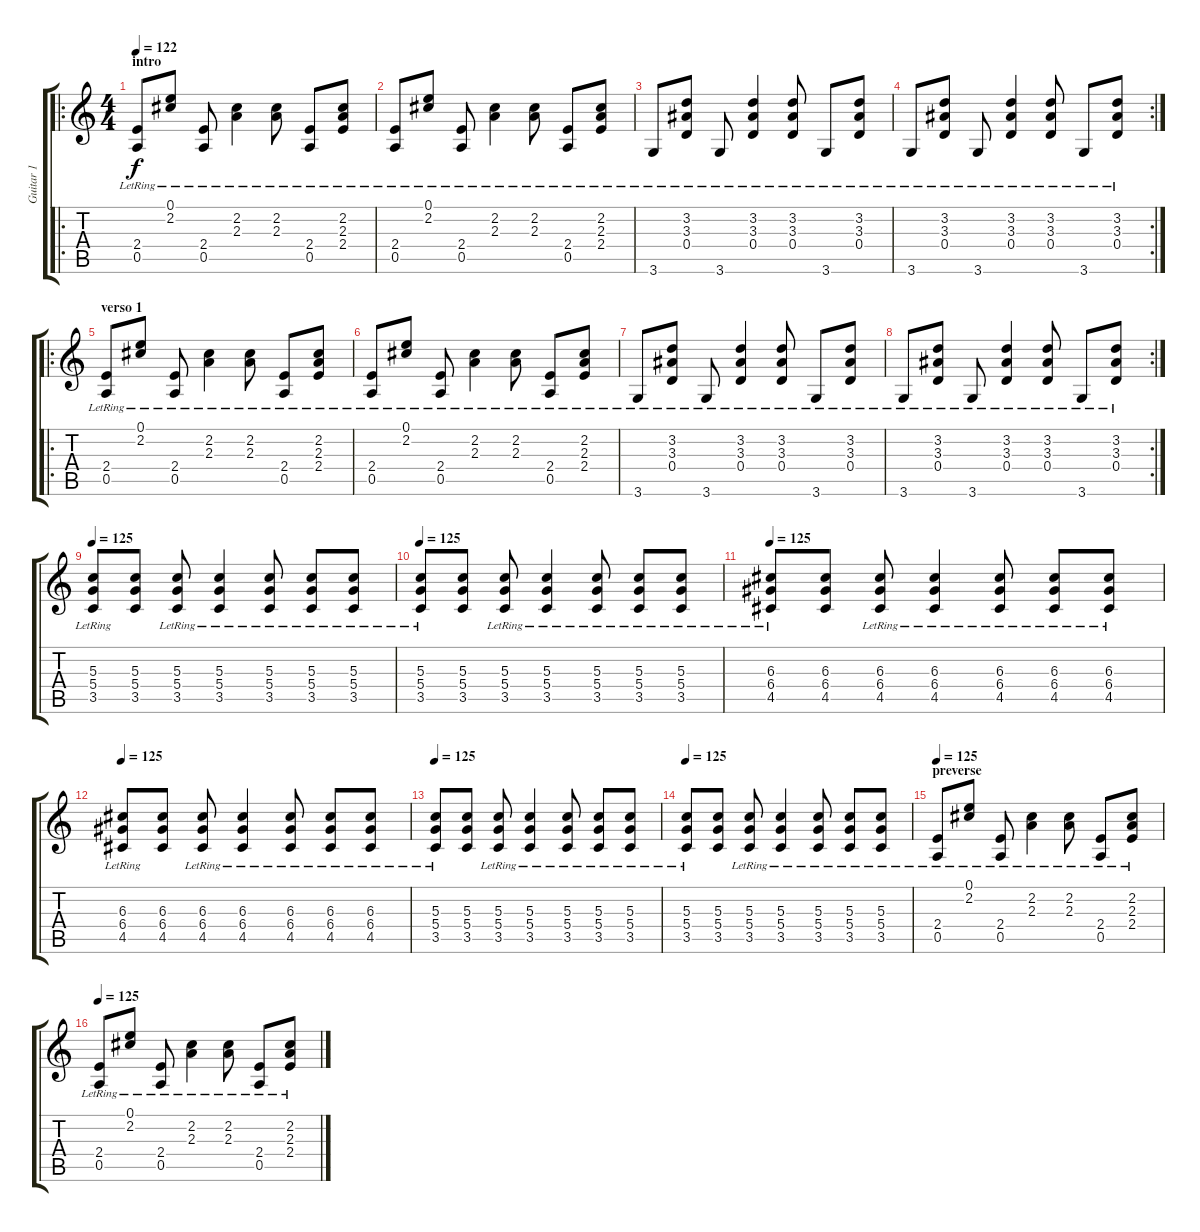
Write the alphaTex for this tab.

\track ("Guitar 1" "Guitar 1") {instrument overdrivenguitar}
\staff {score tabs}
\tuning (E4 B3 G3 D3 A2 E2) {hide}
\ro
\ts (4 4)
\section ("" "intro")
\tempo 122
\clef g2
\ks c
(2.4{lr} 0.5{lr}).8{dy f instrument overdrivenguitar} (0.1{lr} 2.2{lr}).8 (2.4{lr} 0.5{lr}).8 (2.2{lr} 2.3{lr}).4 (2.2{lr} 2.3{lr}).8 (2.4{lr} 0.5{lr}).8 (2.2{lr} 2.3{lr} 2.4{lr}).8 |
(2.4{lr} 0.5{lr}).8 (0.1{lr} 2.2{lr}).8 (2.4{lr} 0.5{lr}).8 (2.2{lr} 2.3{lr}).4 (2.2{lr} 2.3{lr}).8 (2.4{lr} 0.5{lr}).8 (2.2{lr} 2.3{lr} 2.4{lr}).8 |
3.6{lr}.8 (3.2{lr} 3.3{lr} 0.4{lr}).8 3.6{lr}.8 (3.2{lr} 3.3{lr} 0.4{lr}).4 (3.2{lr} 3.3{lr} 0.4{lr}).8 3.6{lr}.8 (3.2{lr} 3.3{lr} 0.4{lr}).8 |
\rc 2
3.6{lr}.8 (3.2{lr} 3.3{lr} 0.4{lr}).8 3.6{lr}.8 (3.2{lr} 3.3{lr} 0.4{lr}).4 (3.2{lr} 3.3{lr} 0.4{lr}).8 3.6{lr}.8 (3.2{lr} 3.3{lr} 0.4{lr}).8 |
\ro
\section ("" "verso 1")
(2.4{lr} 0.5{lr}).8 (0.1{lr} 2.2{lr}).8 (2.4{lr} 0.5{lr}).8 (2.2{lr} 2.3{lr}).4 (2.2{lr} 2.3{lr}).8 (2.4{lr} 0.5{lr}).8 (2.2{lr} 2.3{lr} 2.4{lr}).8 |
(2.4{lr} 0.5{lr}).8 (0.1{lr} 2.2{lr}).8 (2.4{lr} 0.5{lr}).8 (2.2{lr} 2.3{lr}).4 (2.2{lr} 2.3{lr}).8 (2.4{lr} 0.5{lr}).8 (2.2{lr} 2.3{lr} 2.4{lr}).8 |
3.6{lr}.8 (3.2{lr} 3.3{lr} 0.4{lr}).8 3.6{lr}.8 (3.2{lr} 3.3{lr} 0.4{lr}).4 (3.2{lr} 3.3{lr} 0.4{lr}).8 3.6{lr}.8 (3.2{lr} 3.3{lr} 0.4{lr}).8 |
\rc 2
3.6{lr}.8 (3.2{lr} 3.3{lr} 0.4{lr}).8 3.6{lr}.8 (3.2{lr} 3.3{lr} 0.4{lr}).4 (3.2{lr} 3.3{lr} 0.4{lr}).8 3.6{lr}.8 (3.2{lr} 3.3{lr} 0.4{lr}).8 |
\tempo 125
(5.3 5.4{lr} 3.5{lr}).8 (5.3 5.4 3.5).8 (5.3 5.4{lr} 3.5{lr}).8 (5.3{lr} 5.4 3.5).4 (5.3{lr} 5.4 3.5).8 (5.3 5.4{lr} 3.5{lr}).8 (5.3{lr} 5.4{lr} 3.5).8 |
\tempo 125
(5.3 5.4{lr} 3.5{lr}).8 (5.3 5.4 3.5).8 (5.3 5.4{lr} 3.5{lr}).8 (5.3{lr} 5.4 3.5).4 (5.3{lr} 5.4 3.5).8 (5.3 5.4{lr} 3.5{lr}).8 (5.3{lr} 5.4{lr} 3.5).8 |
\tempo 125
(6.3 6.4{lr} 4.5{lr}).8 (6.3 6.4 4.5).8 (6.3 6.4{lr} 4.5{lr}).8 (6.3{lr} 6.4 4.5).4 (6.3{lr} 6.4 4.5).8 (6.3 6.4{lr} 4.5{lr}).8 (6.3{lr} 6.4{lr} 4.5).8 |
\tempo 125
(6.3 6.4{lr} 4.5{lr}).8 (6.3 6.4 4.5).8 (6.3 6.4{lr} 4.5{lr}).8 (6.3{lr} 6.4 4.5).4 (6.3{lr} 6.4 4.5).8 (6.3 6.4{lr} 4.5{lr}).8 (6.3{lr} 6.4{lr} 4.5).8 |
\tempo 125
(5.3 5.4{lr} 3.5{lr}).8 (5.3 5.4 3.5).8 (5.3 5.4{lr} 3.5{lr}).8 (5.3{lr} 5.4 3.5).4 (5.3{lr} 5.4 3.5).8 (5.3 5.4{lr} 3.5{lr}).8 (5.3{lr} 5.4{lr} 3.5).8 |
\tempo 125
(5.3 5.4{lr} 3.5{lr}).8 (5.3 5.4 3.5).8 (5.3 5.4{lr} 3.5{lr}).8 (5.3{lr} 5.4 3.5).4 (5.3{lr} 5.4 3.5).8 (5.3 5.4{lr} 3.5{lr}).8 (5.3{lr} 5.4{lr} 3.5).8 |
\section ("" "preverse")
\tempo 125
(2.4{lr} 0.5{lr}).8 (0.1{lr} 2.2{lr}).8 (2.4{lr} 0.5{lr}).8 (2.2{lr} 2.3{lr}).4 (2.2{lr} 2.3{lr}).8 (2.4{lr} 0.5{lr}).8 (2.2{lr} 2.3{lr} 2.4{lr}).8 |
\tempo 125
(2.4{lr} 0.5{lr}).8 (0.1{lr} 2.2{lr}).8 (2.4{lr} 0.5{lr}).8 (2.2{lr} 2.3{lr}).4 (2.2{lr} 2.3{lr}).8 (2.4{lr} 0.5{lr}).8 (2.2{lr} 2.3{lr} 2.4{lr}).8
